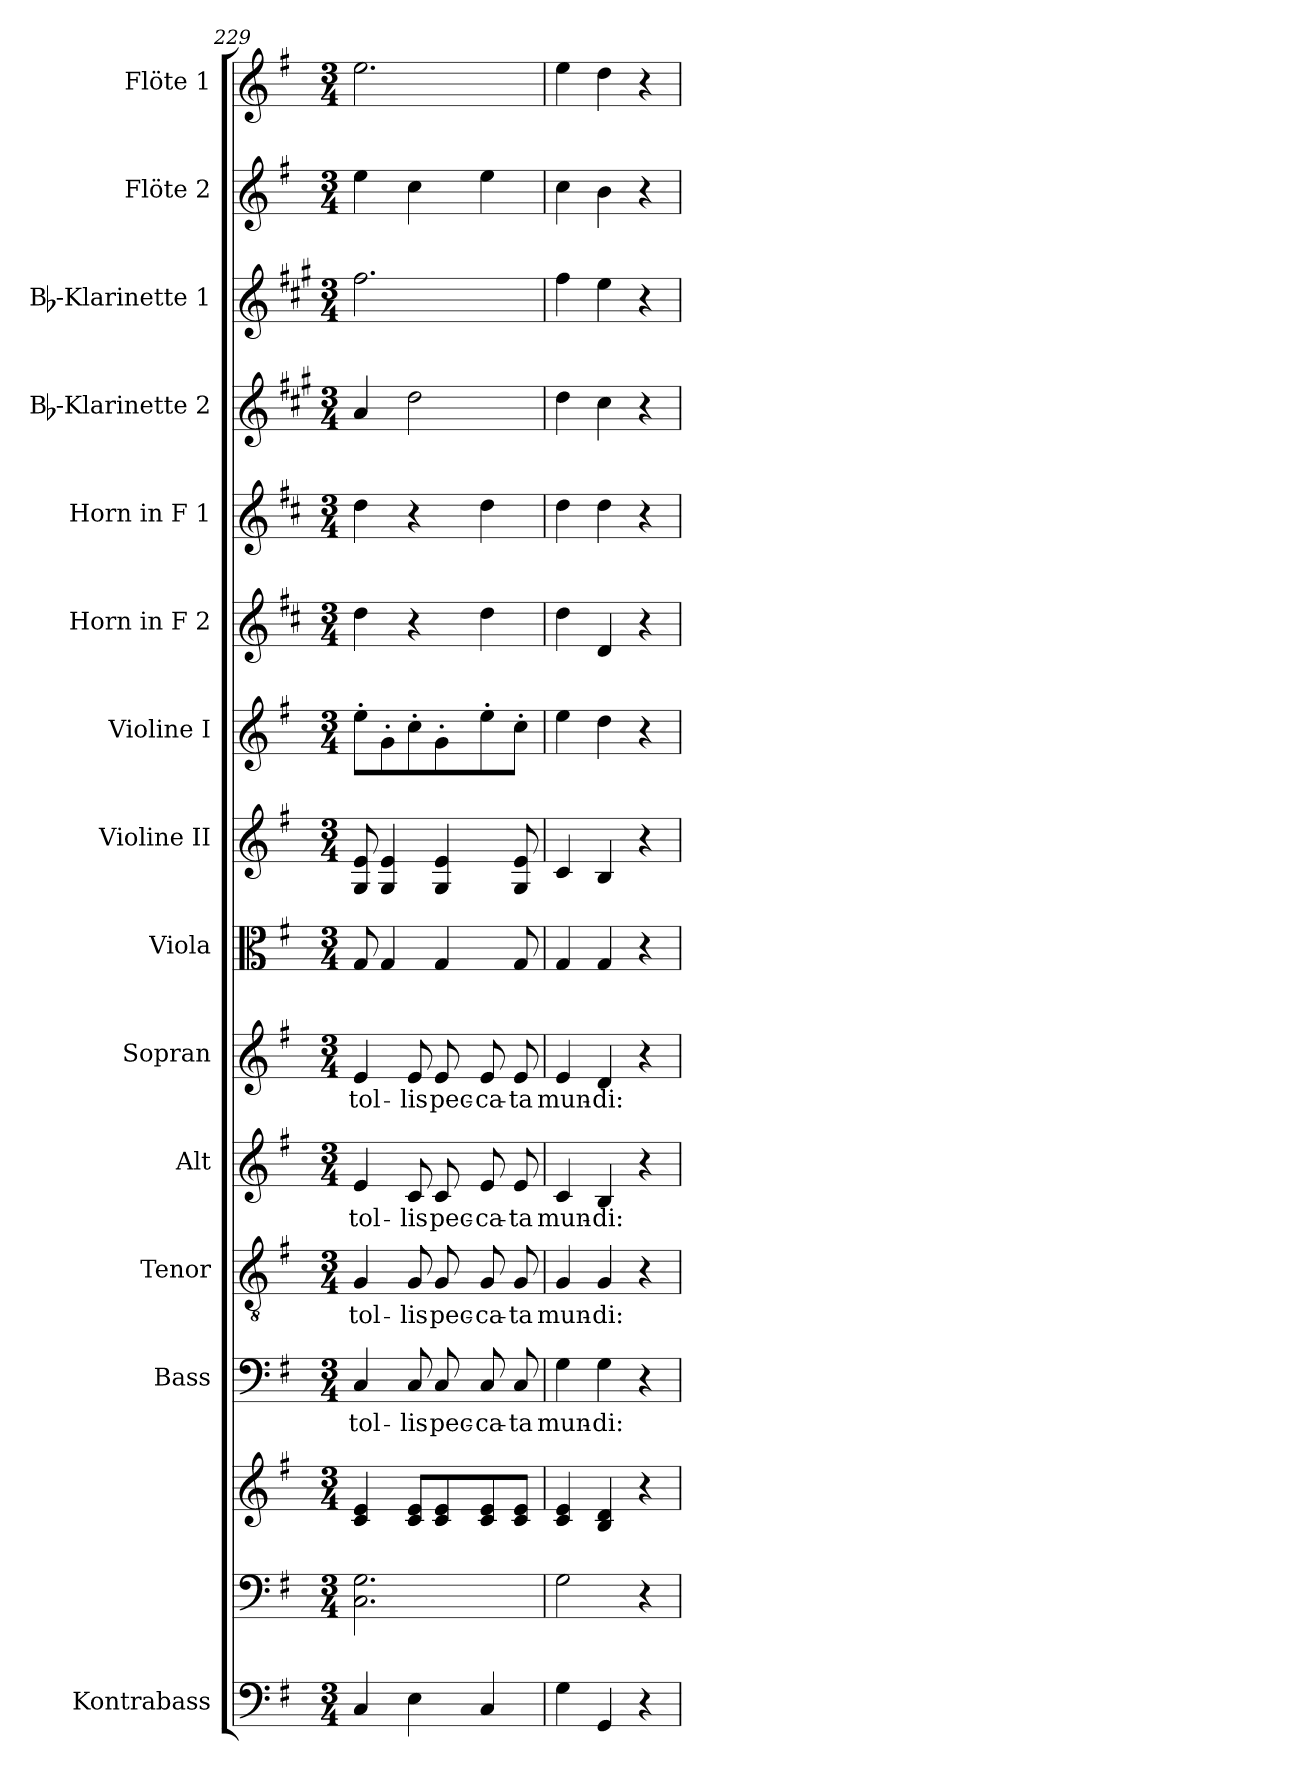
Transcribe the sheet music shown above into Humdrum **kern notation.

**kern	**kern	**kern	**kern	**text	**kern	**text	**kern	**text	**kern	**text	**kern	**kern	**kern	**kern	**kern	**kern	**kern	**kern	**kern
*part15	*part14	*part14	*part13	*part13	*part12	*part12	*part11	*part11	*part10	*part10	*part9	*part8	*part7	*part6	*part5	*part4	*part3	*part2	*part1
*staff16	*staff15	*staff14	*staff13	*staff13	*staff12	*staff12	*staff11	*staff11	*staff10	*staff10	*staff9	*staff8	*staff7	*staff6	*staff5	*staff4	*staff3	*staff2	*staff1
*I"Kontrabass	*	*	*I"Bass	*	*I"Tenor	*	*I"Alt	*	*I"Sopran	*	*I"Viola	*I"Violine II	*I"Violine I	*I"Horn in F 2	*I"Horn in F 1	*I"Bb-Klarinette 2	*I"Bb-Klarinette 1	*I"Flöte 2	*I"Flöte 1
*I'Kb.	*	*	*I'B.	*	*I'T.	*	*I'A.	*	*I'S.	*	*I'Vla.	*I'Vl. II	*I'Vl. I	*I'Horn 2	*I'Horn 1	*I'Bb Kl. 2	*I'Bb Kl. 1	*I'Fl. 2	*I'Fl. 1
*clefF4	*clefF4	*clefG2	*clefF4	*	*clefGv2	*	*clefG2	*	*clefG2	*	*clefC3	*clefG2	*clefG2	*clefG2	*clefG2	*clefG2	*clefG2	*clefG2	*clefG2
*ITrd7c12	*	*	*	*	*	*	*	*	*	*	*	*	*	*ITrd4c7	*ITrd4c7	*ITrd1c2	*ITrd1c2	*	*
*k[f#]	*k[f#]	*k[f#]	*k[f#]	*	*k[f#]	*	*k[f#]	*	*k[f#]	*	*k[f#]	*k[f#]	*k[f#]	*k[f#]	*k[f#]	*k[f#]	*k[f#]	*k[f#]	*k[f#]
*G:	*G:	*G:	*G:	*	*G:	*	*G:	*	*G:	*	*G:	*G:	*G:	*G:	*G:	*G:	*G:	*G:	*G:
*M3/4	*M3/4	*M3/4	*M3/4	*	*M3/4	*	*M3/4	*	*M3/4	*	*M3/4	*M3/4	*M3/4	*M3/4	*M3/4	*M3/4	*M3/4	*M3/4	*M3/4
=229	=229	=229	=229	=229	=229	=229	=229	=229	=229	=229	=229	=229	=229	=229	=229	=229	=229	=229	=229
!	!	!	!	!LO:LY:b	!	!LO:LY:b	!	!LO:LY:b	!	!LO:LY:b	!	!	!	!	!	!	!	!	!
4CC/	2.C\ 2.G\	4c/ 4e/	4C/	tol-	4G/	tol-	4e/	tol-	4e/	tol-	8G/	8G/ 8e/	8ee'>\L	4g\	4g\	4g/	2.ee\	4ee\	2.ee\
.	.	.	.	.	.	.	.	.	.	.	4G/	4G/ 4e/	8g'>\	.	.	.	.	.	.
!	!	!	!	!LO:LY:b	!	!LO:LY:b	!	!LO:LY:b	!	!LO:LY:b	!	!	!	!	!	!	!	!	!
4EE\	.	8c/ 8e/L	8C/	-lis	8G/	-lis	8c/	-lis	8e/	-lis	.	.	8cc'>\	4r	4r	2cc\	.	4cc\	.
!	!	!	!	!LO:LY:b	!	!LO:LY:b	!	!LO:LY:b	!	!LO:LY:b	!	!	!	!	!	!	!	!	!
.	.	8c/ 8e/	8C/	pec-	8G/	pec-	8c/	pec-	8e/	pec-	4G/	4G/ 4e/	8g'>\	.	.	.	.	.	.
!	!	!	!	!LO:LY:b	!	!LO:LY:b	!	!LO:LY:b	!	!LO:LY:b	!	!	!	!	!	!	!	!	!
4CC/	.	8c/ 8e/	8C/	-ca-	8G/	-ca-	8e/	-ca-	8e/	-ca-	.	.	8ee'>\	4g\	4g\	.	.	4ee\	.
!	!	!	!	!LO:LY:b	!	!LO:LY:b	!	!LO:LY:b	!	!LO:LY:b	!	!	!	!	!	!	!	!	!
.	.	8c/ 8e/J	8C/	-ta	8G/	-ta	8e/	-ta	8e/	-ta	8G/	8G/ 8e/	8cc'>\J	.	.	.	.	.	.
=230	=230	=230	=230	=230	=230	=230	=230	=230	=230	=230	=230	=230	=230	=230	=230	=230	=230	=230	=230
!	!	!	!	!LO:LY:b	!	!LO:LY:b	!	!LO:LY:b	!	!LO:LY:b	!	!	!	!	!	!	!	!	!
4GG\	2G\	4c/ 4e/	4G\	mun-	4G/	mun-	4c/	mun-	4e/	mun-	4G/	4c/	4ee\	4g\	4g\	4cc\	4ee\	4cc\	4ee\
!	!	!	!	!LO:LY:b	!	!LO:LY:b	!	!LO:LY:b	!	!LO:LY:b	!	!	!	!	!	!	!	!	!
4GGG/	.	4B/ 4d/	4G\	-di:	4G/	-di:	4B/	-di:	4d/	-di:	4G/	4B/	4dd\	4G/	4g\	4b\	4dd\	4b\	4dd\
4r	4r	4r	4r	.	4r	.	4r	.	4r	.	4r	4r	4r	4r	4r	4r	4r	4r	4r
=	=	=	=	=	=	=	=	=	=	=	=	=	=	=	=	=	=	=	=
*-	*-	*-	*-	*-	*-	*-	*-	*-	*-	*-	*-	*-	*-	*-	*-	*-	*-	*-	*-
